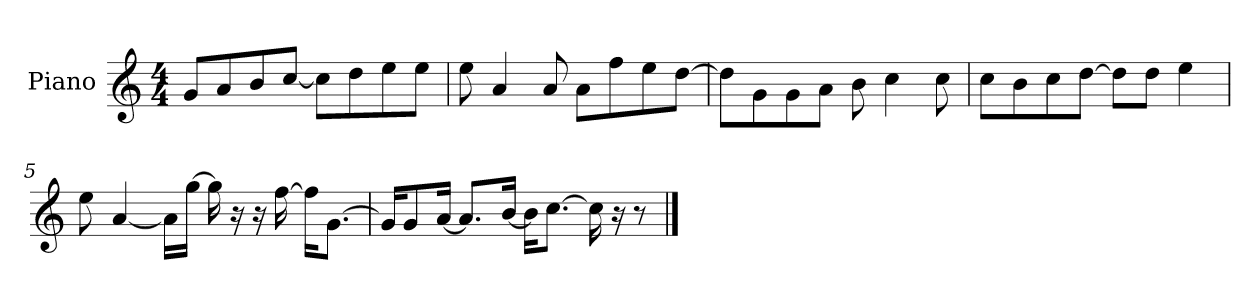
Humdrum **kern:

**kern
*part1
*staff1
*I"Piano
*I'P-no
*clefG2
*k[]
*M4/4
*MM90
=1
8g/L
8a/
8b/
[8cc/J
8cc\L]
8dd\
8ee\
8ee\J
=2
8ee\
4a/
8a/
8a\L
8ff\
8ee\
[8dd\J
=3
8dd\L]
8g\
8g\
8a\J
8b\
4cc\
8cc\
=4
8cc\L
8b\
8cc\
[8dd\J
8dd\L]
8dd\J
4ee\
=5
8ee\
[4a/
16a\LL]
[16gg\JJ
16gg\]
16r
16r
[16ff\
16ff\KL]
[8.g\J
!!LO:LB:g=z
=6
16g/KL]
8g/
[16a/Jk
8.a/L]
[16b/Jk
16b\KL]
[8.cc\J
16cc\]
16r
8r
==
*-
